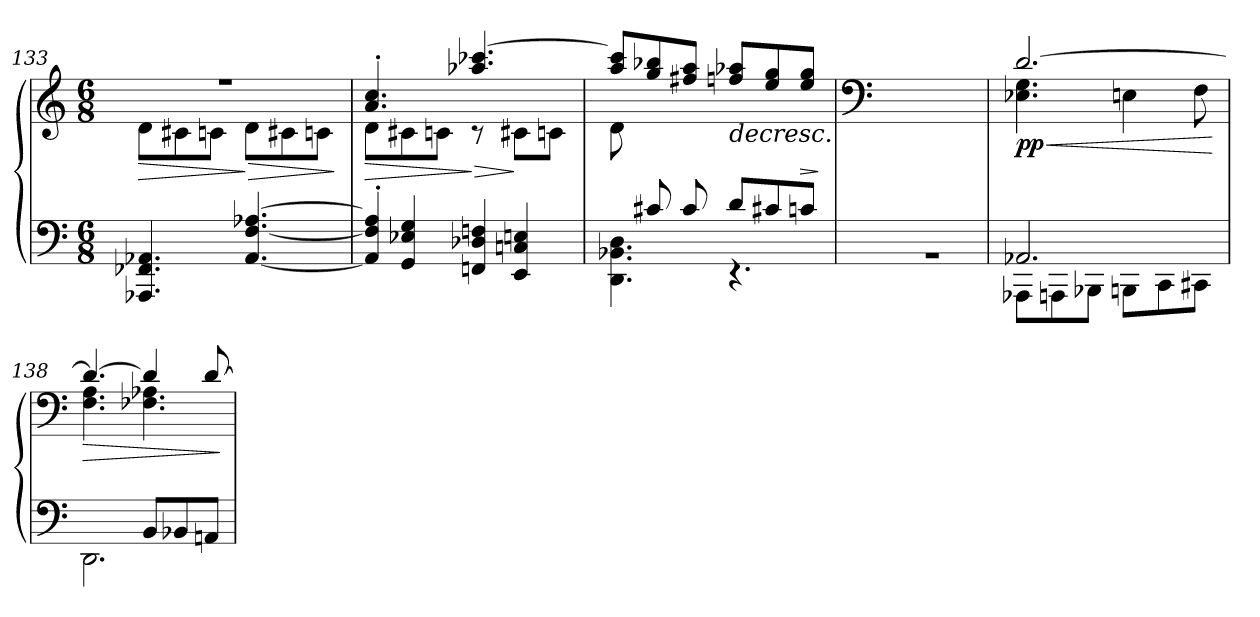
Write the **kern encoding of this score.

**kern	**kern	**dynam
*part1	*part1	*part1
*staff2	*staff1	*staff1/2
*clefF4	*clefG2	*
*k[]	*k[]	*
*M6/8	*M6/8	*
=133	=133	=133
*	*^	*
!	!	!	!LO:HP:b
4.AA-X/ 4.FF-X/ 4.AAA-X/	2.rff	8d\L	>
.	.	8c#X\	.
.	.	8cn\J	.
!	!	!	!LO:HP:n=1:b
[4.A-X/ [4.F/ [4.AA-/	.	8d\L	] >
.	.	8c#X\	.
.	.	8cn\J	.
*	*v	*v	*
.	.	]
=134	=134	=134
*^	*^	*
!	!	!	!	!LO:HP:b
4A-/]' 4F/]' 4AA-/]'	8ryy	4.cc/' 4.a/'	8d\L	>
.	4G/ 4E-X/ 4GG/	.	8c#X\	.
8ryy	.	.	8cn\J	.
!	!	!	!	!LO:HP:b
4Fn/ 4D-X/ 4FFn/	8ryy	[4.ccc-X/ 4.aa-X/	8rc	> ]
.	4En/ 4Cn/ 4EE/	.	8c#X\L	.
8ryy	.	.	8cn\J	.
*v	*v	*	*	*
*	*v	*v	*
.	.	]
!!LO:LB:g=z
=135	=135	=135
*^	*^	*
8ryy	4.D\ 4.BB-X\ 4.DD\	8ccc-/] 8aa/L	8d\	.
8c#X/	.	8bb-X/ 8gg/	2ryy	.
8c#/	.	8aa/ 8ff#X/J	.	.
!	!	!	!	!LO:HP:b
8d/L	4.rFF	8aa-X/ 8ffn/L	.	>
8c#X/	.	8gg/ 8ee/	.	.
!	!	!	!	!LO:HP:b
8cn/J	.	8gg/ 8ee/J	8ryy	>
*v	*v	*	*	*
*	*v	*v	*
.	.	] ]
=136	=136	=136
*	*clefF4	*
2.rBB	2.ryy	.
=137	=137	=137
*^	*	*
!	!	!	!LO:HP:b
*	*	*^	*
!	!	!	!	!LO:DY:n=1:b
2.AA-X/	8AAA-X\L	[2.d/	4.G\ 4.E-X\	< pp
.	8AAAn\	.	.	.
.	8BBB-X\J	.	.	.
.	8BBBn\L	.	4En\	.
.	8CC\	.	.	.
.	8CC#X\J	.	8F\	.
*v	*v	*	*	*
*	*v	*v	*
.	.	[
=138	=138	=138
*^	*	*
!	!	!	!LO:HP:b
*	*	*^	*
4.ryy	2.DD\	4.d/_	4.A\ 4.F\	>
8BB/L	.	4d/]	4.A-X\ 4.F-X\	.
8BB-X/	.	.	.	.
8AAn/J	.	[8d/	.	.
*v	*v	*	*	*
*	*v	*v	*
.	.	]
=	=	=
*-	*-	*-
